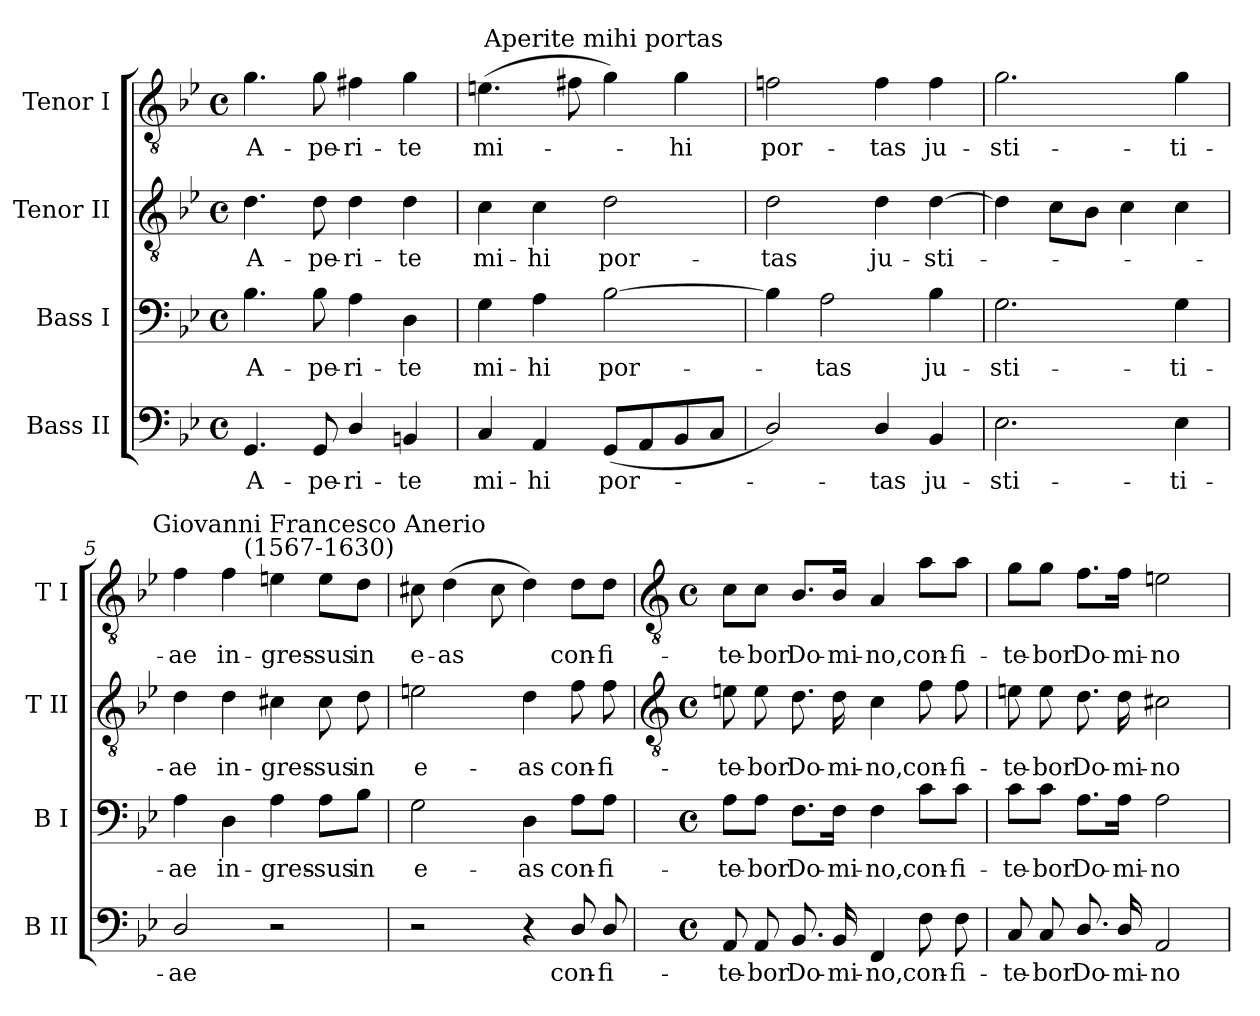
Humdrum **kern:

**kern	**text	**kern	**text	**kern	**text	**kern	**text
*part4	*part4	*part3	*part3	*part2	*part2	*part1	*part1
*staff4	*staff4	*staff3	*staff3	*staff2	*staff2	*staff1	*staff1
*I"Bass II	*	*I"Bass I	*	*I"Tenor II	*	*I"Tenor I	*
*I'B II	*	*I'B I	*	*I'T II	*	*I'T I	*
*clefF4	*	*clefF4	*	*clefGv2	*	*clefGv2	*
*k[b-e-]	*	*k[b-e-]	*	*k[b-e-]	*	*k[b-e-]	*
*B-:	*	*B-:	*	*B-:	*	*B-:	*
*M4/4	*	*M4/4	*	*M4/4	*	*M4/4	*
*met(c)	*	*met(c)	*	*met(c)	*	*met(c)	*
=1	=1	=1	=1	=1	=1	=1	=1
!	!LO:LY:b	!	!LO:LY:b	!	!LO:LY:b	!	!LO:LY:b
4.GG	A-	4.B-	A-	4.d	A-	4.g	A-
!	!LO:LY:b	!	!LO:LY:b	!	!LO:LY:b	!	!LO:LY:b
8GG	-pe-	8B-	-pe-	8d	-pe-	8g	-pe-
!	!LO:LY:b	!	!LO:LY:b	!	!LO:LY:b	!	!LO:LY:b
4D/	-ri-	4A	-ri-	4d	-ri-	4f#X	-ri-
!	!LO:LY:b	!	!LO:LY:b	!	!LO:LY:b	!	!LO:LY:b
4BBn	-te	4D	-te	4d	-te	4g	-te
=2	=2	=2	=2	=2	=2	=2	=2
!	!LO:LY:b	!	!LO:LY:b	!	!LO:LY:b	!	!LO:LY:b
4C	mi-	4G	mi-	4c	mi-	(>4.en	mi-
!	!LO:LY:b	!	!LO:LY:b	!	!LO:LY:b	!	!
4AA	-hi	4A	-hi	4c	-hi	.	.
.	.	.	.	.	.	8f#X	.
!	!	!	!	!	!	!LO:TX:a:cj:t=Aperite mihi portas	!
!	!LO:LY:b	!	!LO:LY:b	!	!LO:LY:b	!	!
(<8GGL	por-	[2B-	por-	2d	por-	4g)	.
8AA	.	.	.	.	.	.	.
!	!	!	!	!	!	!	!LO:LY:b
8BB-	.	.	.	.	.	4g	hi
8CJ	.	.	.	.	.	.	.
=3	=3	=3	=3	=3	=3	=3	=3
!	!	!	!	!	!LO:LY:b	!	!LO:LY:b
2D/)	.	4B-]	.	2d	-tas	2fn	por-
!	!	!	!LO:LY:b	!	!	!	!
.	.	2A	-tas	.	.	.	.
!	!LO:LY:b	!	!	!	!LO:LY:b	!	!LO:LY:b
4D/	tas	.	.	4d	ju-	4f	-tas
!	!LO:LY:b	!	!LO:LY:b	!	!LO:LY:b	!	!LO:LY:b
4BB-	ju-	4B-	ju-	[4d	-sti-	4f	ju-
=4	=4	=4	=4	=4	=4	=4	=4
!	!LO:LY:b	!	!LO:LY:b	!	!	!	!LO:LY:b
2.E-	-sti-	2.G	-sti-	4d]	.	2.g	-sti-
.	.	.	.	8cL	.	.	.
.	.	.	.	8B-J	.	.	.
.	.	.	.	4c	.	.	.
!	!LO:LY:b	!	!LO:LY:b	!	!	!	!LO:LY:b
4E-	-ti-	4G	-ti-	4c	.	4g	-ti-
=5	=5	=5	=5	=5	=5	=5	=5
!	!LO:LY:b	!	!LO:LY:b	!	!LO:LY:b	!	!LO:LY:b
2D/	-ae	4A	-ae	4d	ae	4f	-ae
!	!	!	!LO:LY:b	!	!LO:LY:b	!	!LO:LY:b
.	.	4D	in-	4d	in-	4f	in-
!	!	!	!LO:LY:b	!	!LO:LY:b	!	!LO:LY:b
2r	.	4A	-gres-	4c#X	-gres-	4en	-gres-
!	!	!	!	!	!	!LO:TX:a:cj:t=Giovanni Francesco Anerio\n(1567-1630)	!
!	!	!	!LO:LY:b	!	!LO:LY:b	!	!LO:LY:b
.	.	8A\L	-sus	8c#	-sus	8e\L	-sus
!	!	!	!LO:LY:b	!	!LO:LY:b	!	!LO:LY:b
.	.	8B-\J	in	8d	in	8d\J	in
=6	=6	=6	=6	=6	=6	=6	=6
!	!	!	!LO:LY:b	!	!LO:LY:b	!	!LO:LY:b
2r	.	2G	e-	2en	e-	8c#X	e-
!	!	!	!	!	!	!	!LO:LY:b
.	.	.	.	.	.	(>4d	-as
.	.	.	.	.	.	8c#	.
!	!	!	!LO:LY:b	!	!LO:LY:b	!	!
4r	.	4D	-as	4d	-as	4d)	.
!	!LO:LY:b	!	!LO:LY:b	!	!LO:LY:b	!	!LO:LY:b
8D/	con-	8A\L	con-	8f	con-	8d\L	con-
!	!LO:LY:b	!	!LO:LY:b	!	!LO:LY:b	!	!LO:LY:b
8D/	-fi-	8A\J	-fi-	8f	-fi-	8d\J	-fi-
!!LO:LB:g=z
=7	=7	=7	=7	=7	=7	=7	=7
*	*	*	*	*clefGv2	*	*clefGv2	*
*M4/4	*	*M4/4	*	*M4/4	*	*M4/4	*
*met(c)	*	*met(c)	*	*met(c)	*	*met(c)	*
!	!LO:LY:b	!	!LO:LY:b	!	!LO:LY:b	!	!LO:LY:b
8AA	-te-	8A\L	-te-	8en	-te-	8c\L	-te-
!	!LO:LY:b	!	!LO:LY:b	!	!LO:LY:b	!	!LO:LY:b
8AA	-bor	8A\J	-bor	8e	-bor	8c\J	-bor
!	!LO:LY:b	!	!LO:LY:b	!	!LO:LY:b	!	!LO:LY:b
8.BB-	Do-	8.F\L	Do-	8.d	Do-	8.B-/L	Do-
!	!LO:LY:b	!	!LO:LY:b	!	!LO:LY:b	!	!LO:LY:b
16BB-	-mi-	16F\Jk	-mi-	16d	-mi-	16B-/Jk	-mi-
!	!LO:LY:b	!	!LO:LY:b	!	!LO:LY:b	!	!LO:LY:b
4FF	-no,	4F	-no,	4c	-no,	4A	-no,
!	!LO:LY:b	!	!LO:LY:b	!	!LO:LY:b	!	!LO:LY:b
8F	con-	8c\L	con-	8f	con-	8a\L	con-
!	!LO:LY:b	!	!LO:LY:b	!	!LO:LY:b	!	!LO:LY:b
8F	-fi-	8c\J	-fi-	8f	-fi-	8a\J	-fi-
=8	=8	=8	=8	=8	=8	=8	=8
!	!LO:LY:b	!	!LO:LY:b	!	!LO:LY:b	!	!LO:LY:b
8C	-te-	8c\L	-te-	8en	-te-	8g\L	-te-
!	!LO:LY:b	!	!LO:LY:b	!	!LO:LY:b	!	!LO:LY:b
8C	-bor	8c\J	-bor	8e	-bor	8g\J	-bor
!	!LO:LY:b	!	!LO:LY:b	!	!LO:LY:b	!	!LO:LY:b
8.D/	Do-	8.A\L	Do-	8.d	Do-	8.f\L	Do-
!	!LO:LY:b	!	!LO:LY:b	!	!LO:LY:b	!	!LO:LY:b
16D/	-mi-	16A\Jk	-mi-	16d	-mi-	16f\Jk	-mi-
!	!LO:LY:b	!	!LO:LY:b	!	!LO:LY:b	!	!LO:LY:b
2AA	-no	2A	-no	2c#X	-no	2en	-no
=	=	=	=	=	=	=	=
*-	*-	*-	*-	*-	*-	*-	*-
